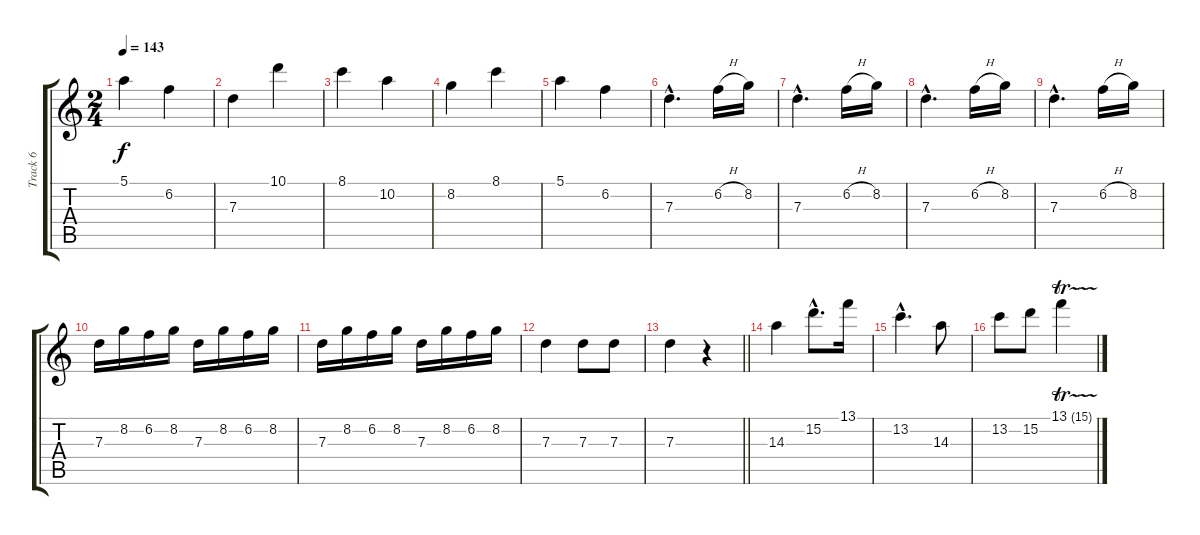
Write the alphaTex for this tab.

\track ("Track 6" "Track 6") {instrument electricguitarmuted}
\staff {score tabs}
\tuning (E4 B3 G3 D3 A2 E2) {hide}
\ts (2 4)
\tempo 143
\clef g2
\ks c
5.1.4{dy f} 6.2.4 |
7.3.4 10.1.4 |
8.1.4 10.2.4 |
8.2.4 8.1.4 |
5.1.4 6.2.4 |
7.3{hac}.4{d} 6.2{h}.16 8.2.16 |
7.3{hac}.4{d} 6.2{h}.16 8.2.16 |
7.3{hac}.4{d} 6.2{h}.16 8.2.16 |
7.3{hac}.4{d} 6.2{h}.16 8.2.16 |
7.3.16 8.2.16 6.2.16 8.2.16 7.3.16 8.2.16 6.2.16 8.2.16 |
7.3.16 8.2.16 6.2.16 8.2.16 7.3.16 8.2.16 6.2.16 8.2.16 |
7.3.4 7.3.8 7.3.8 |
\barLineRight lightlight
7.3.4 r.4 |
14.3.4 15.2{hac}.8{d} 13.1.16 |
13.2{hac}.4{d} 14.3.8 |
13.2.8 15.2.8 13.1{tr (15 64)}.4
